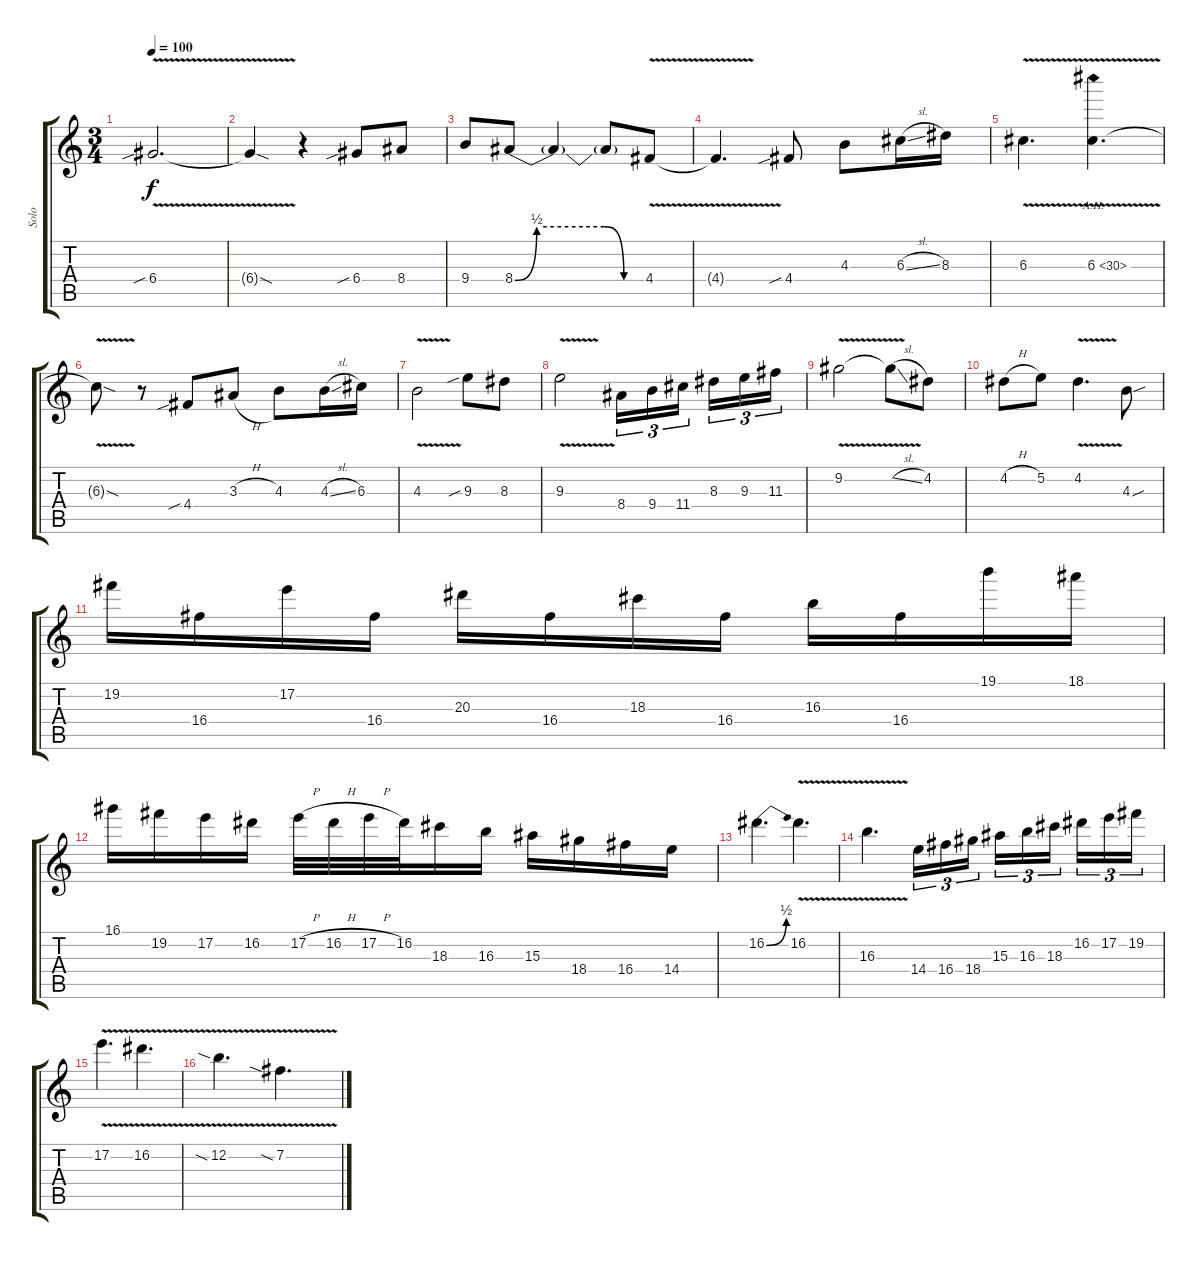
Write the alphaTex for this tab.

\track ("Solo" "Solo") {instrument distortionguitar}
\staff {score tabs}
\tuning (E4 B3 G3 D3 A2 E2) {hide}
\ts (3 4)
\tempo 100
\clef g2
\ks c
6.4{v sib}.2{d dy f} |
6.4{sod t}.4 r.4 6.4{sib}.8 8.4.8 |
9.4.8 8.4{be (custom 0 0 10 2 41 2 50 0 60 0)}.8 8.4{t}.4 8.4{t}.8 4.4{v}.8 |
4.4{t}.4{d} 4.4{sib}.8 4.3.8 6.3{sl}.16 8.3.16 |
6.3{v}.4{d} 6.3{ah 24 v}.4{d} |
6.3{sod t}.8 r.8 4.4{sib}.8 3.3{h}.8 4.3.8 4.3{sl}.16 6.3.16 |
4.3{v}.2 9.3{sib}.8 8.3.8 |
9.3{v}.2 8.4.16{tu (3 2)} 9.4.16{tu (3 2)} 11.4.16{tu (3 2) beam splitsecondary} 8.3.16{tu (3 2)} 9.3.16{tu (3 2)} 11.3.16{tu (3 2)} |
9.2{v}.2 9.2{sl t}.8 4.2.8 |
4.2{h}.8 5.2.8 4.2{v}.4{d} 4.3{sou}.8 |
19.2.16 16.4.16 17.2.16 16.4.16 20.3.16 16.4.16 18.3.16 16.4.16 16.3.16 16.4.16 19.1.16 18.1.16 |
16.1.16 19.2.16 17.2.16 16.2.16 17.2{h}.32 16.2{h}.32 17.2{h}.32 16.2.32 18.3.16 16.3.16 15.3.16 18.4.16 16.4.16 14.4.16 |
16.2{be (bend 0 0 60 2)}.4{d} 16.2{v}.4{d} |
16.3{v}.4{d} 14.4.16{tu (3 2)} 16.4.16{tu (3 2)} 18.4.16{tu (3 2)} 15.3.16{tu (3 2)} 16.3.16{tu (3 2)} 18.3.16{tu (3 2) beam splitsecondary} 16.2.16{tu (3 2)} 17.2.16{tu (3 2)} 19.2.16{tu (3 2)} |
17.2{v}.4{d} 16.2{v}.4{d} |
12.2{v sia}.4{d} 7.2{v sia}.4{d}
